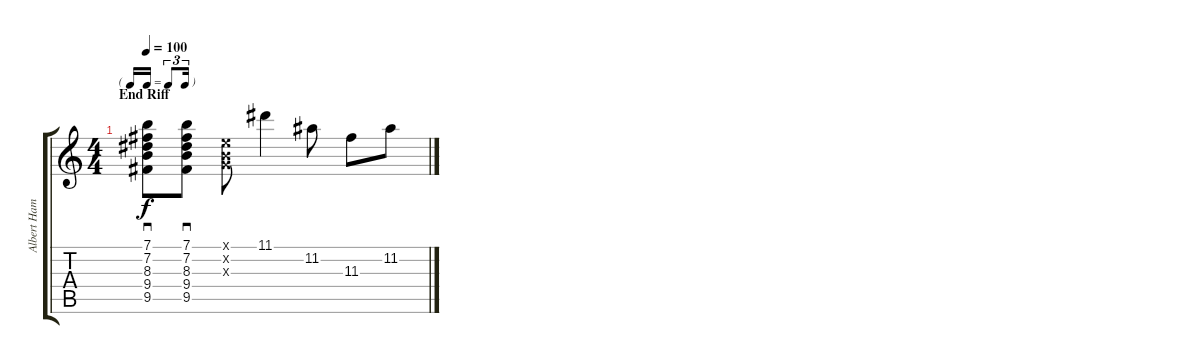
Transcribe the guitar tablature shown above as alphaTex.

\track ("Albert Hammond Jr." "Albert Ham") {instrument overdrivenguitar}
\staff {score tabs}
\tuning (E4 B3 G3 D3 A2 E2) {hide}
\ts (4 4)
\tf triplet16th
\section ("" "End Riff")
\tempo 100
\clef g2
\ks c
(7.1 7.2 8.3 9.4 9.5).8{sd dy f} (7.1 7.2 8.3 9.4 9.5).8{sd} (0.1{x} 0.2{x} 0.3{x}).8 11.1.4 11.2.8 11.3.8 11.2.8
